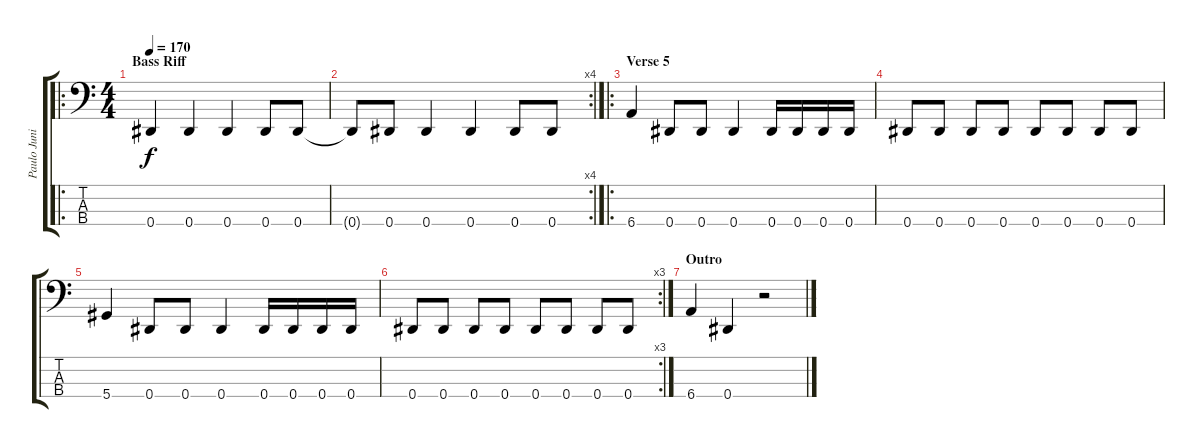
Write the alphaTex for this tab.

\track ("Paulo Junior" "Paulo Juni") {instrument electricbasspick}
\staff {score tabs}
\tuning (Gb2 Db2 Ab1 Eb1) {hide}
\ro
\ts (4 4)
\section ("" "Bass Riff")
\tempo 170
\clef f4
\ks c
0.4.4{dy f} 0.4.4 0.4.4 0.4.8 0.4.8 |
\rc 4
0.4{t}.8 0.4.8 0.4.4 0.4.4 0.4.8 0.4.8 |
\ro
\section ("" "Verse 5")
6.4.4 0.4.8 0.4.8 0.4.4 0.4.16 0.4.16 0.4.16 0.4.16 |
0.4.8 0.4.8 0.4.8 0.4.8 0.4.8 0.4.8 0.4.8 0.4.8 |
5.4.4 0.4.8 0.4.8 0.4.4 0.4.16 0.4.16 0.4.16 0.4.16 |
\rc 3
0.4.8 0.4.8 0.4.8 0.4.8 0.4.8 0.4.8 0.4.8 0.4.8 |
\section ("" "Outro")
6.4.4 0.4.4 r.2
